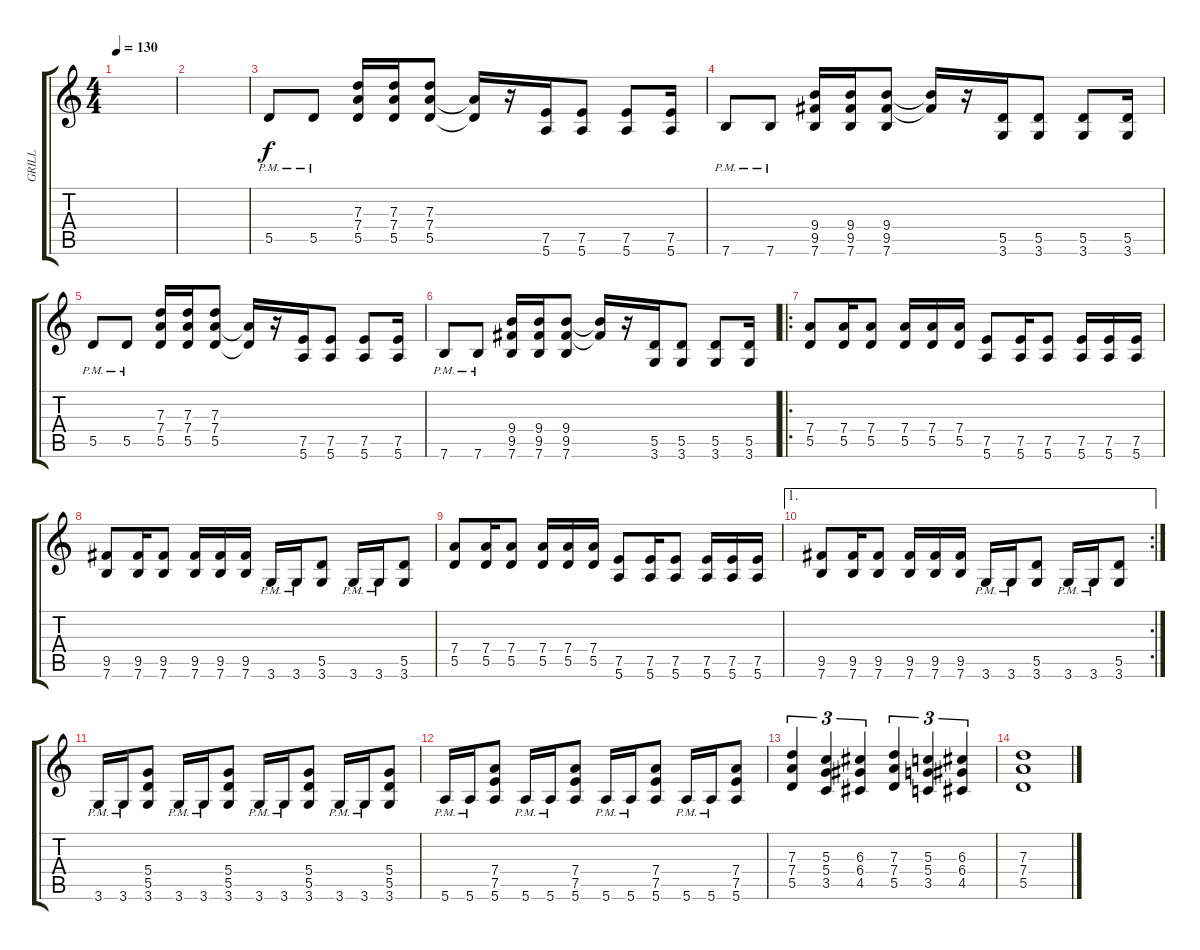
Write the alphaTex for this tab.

\track ("GRILL" "GRILL") {solo instrument distortionguitar}
\staff {score tabs}
\tuning (E4 B3 G3 D3 A2 E2) {hide}
\ts (4 4)
\tempo 130
\clef g2
\ks c
|
|
5.5{pm}.8 5.5{pm}.8 (7.3 7.4 5.5).16 (7.3 7.4 5.5).16 (7.3 7.4 5.5).8 (7.4{t} 5.5{t}).16 r.16 (7.5 5.6).16 (7.5 5.6).8 (7.5 5.6).8 (7.5 5.6).16 |
7.6{pm}.8 7.6{pm}.8 (9.4 9.5 7.6).16 (9.4 9.5 7.6).16 (9.4 9.5 7.6).8 (9.4{t} 9.5{t}).16 r.16 (5.5 3.6).16 (5.5 3.6).8 (5.5 3.6).8 (5.5 3.6).16 |
5.5{pm}.8 5.5{pm}.8 (7.3 7.4 5.5).16 (7.3 7.4 5.5).16 (7.3 7.4 5.5).8 (7.4{t} 5.5{t}).16 r.16 (7.5 5.6).16 (7.5 5.6).8 (7.5 5.6).8 (7.5 5.6).16 |
7.6{pm}.8 7.6{pm}.8 (9.4 9.5 7.6).16 (9.4 9.5 7.6).16 (9.4 9.5 7.6).8 (9.4{t} 9.5{t}).16 r.16 (5.5 3.6).16 (5.5 3.6).8 (5.5 3.6).8 (5.5 3.6).16 |
\ro
(7.4 5.5).8 (7.4 5.5).16 (7.4 5.5).8 (7.4 5.5).16 (7.4 5.5).16 (7.4 5.5).16 (7.5 5.6).8 (7.5 5.6).16 (7.5 5.6).8 (7.5 5.6).16 (7.5 5.6).16 (7.5 5.6).16 |
(9.5 7.6).8 (9.5 7.6).16 (9.5 7.6).8 (9.5 7.6).16 (9.5 7.6).16 (9.5 7.6).16 3.6{pm}.16 3.6{pm}.16 (5.5 3.6).8 3.6{pm}.16 3.6{pm}.16 (5.5 3.6).8 |
(7.4 5.5).8 (7.4 5.5).16 (7.4 5.5).8 (7.4 5.5).16 (7.4 5.5).16 (7.4 5.5).16 (7.5 5.6).8 (7.5 5.6).16 (7.5 5.6).8 (7.5 5.6).16 (7.5 5.6).16 (7.5 5.6).16 |
\ae 1
\rc 2
(9.5 7.6).8 (9.5 7.6).16 (9.5 7.6).8 (9.5 7.6).16 (9.5 7.6).16 (9.5 7.6).16 3.6{pm}.16 3.6{pm}.16 (5.5 3.6).8 3.6{pm}.16 3.6{pm}.16 (5.5 3.6).8 |
3.6{pm}.16 3.6{pm}.16 (5.4 5.5 3.6).8 3.6{pm}.16 3.6{pm}.16 (5.4 5.5 3.6).8 3.6{pm}.16 3.6{pm}.16 (5.4 5.5 3.6).8 3.6{pm}.16 3.6{pm}.16 (5.4 5.5 3.6).8 |
5.6{pm}.16 5.6{pm}.16 (7.4 7.5 5.6).8 5.6{pm}.16 5.6{pm}.16 (7.4 7.5 5.6).8 5.6{pm}.16 5.6{pm}.16 (7.4 7.5 5.6).8 5.6{pm}.16 5.6{pm}.16 (7.4 7.5 5.6).8 |
(7.3 7.4 5.5).4{tu (3 2)} (5.3 5.4 3.5).4{tu (3 2)} (6.3 6.4 4.5).4{tu (3 2)} (7.3 7.4 5.5).4{tu (3 2)} (5.3 5.4 3.5).4{tu (3 2)} (6.3 6.4 4.5).4{tu (3 2)} |
(7.3 7.4 5.5).1
